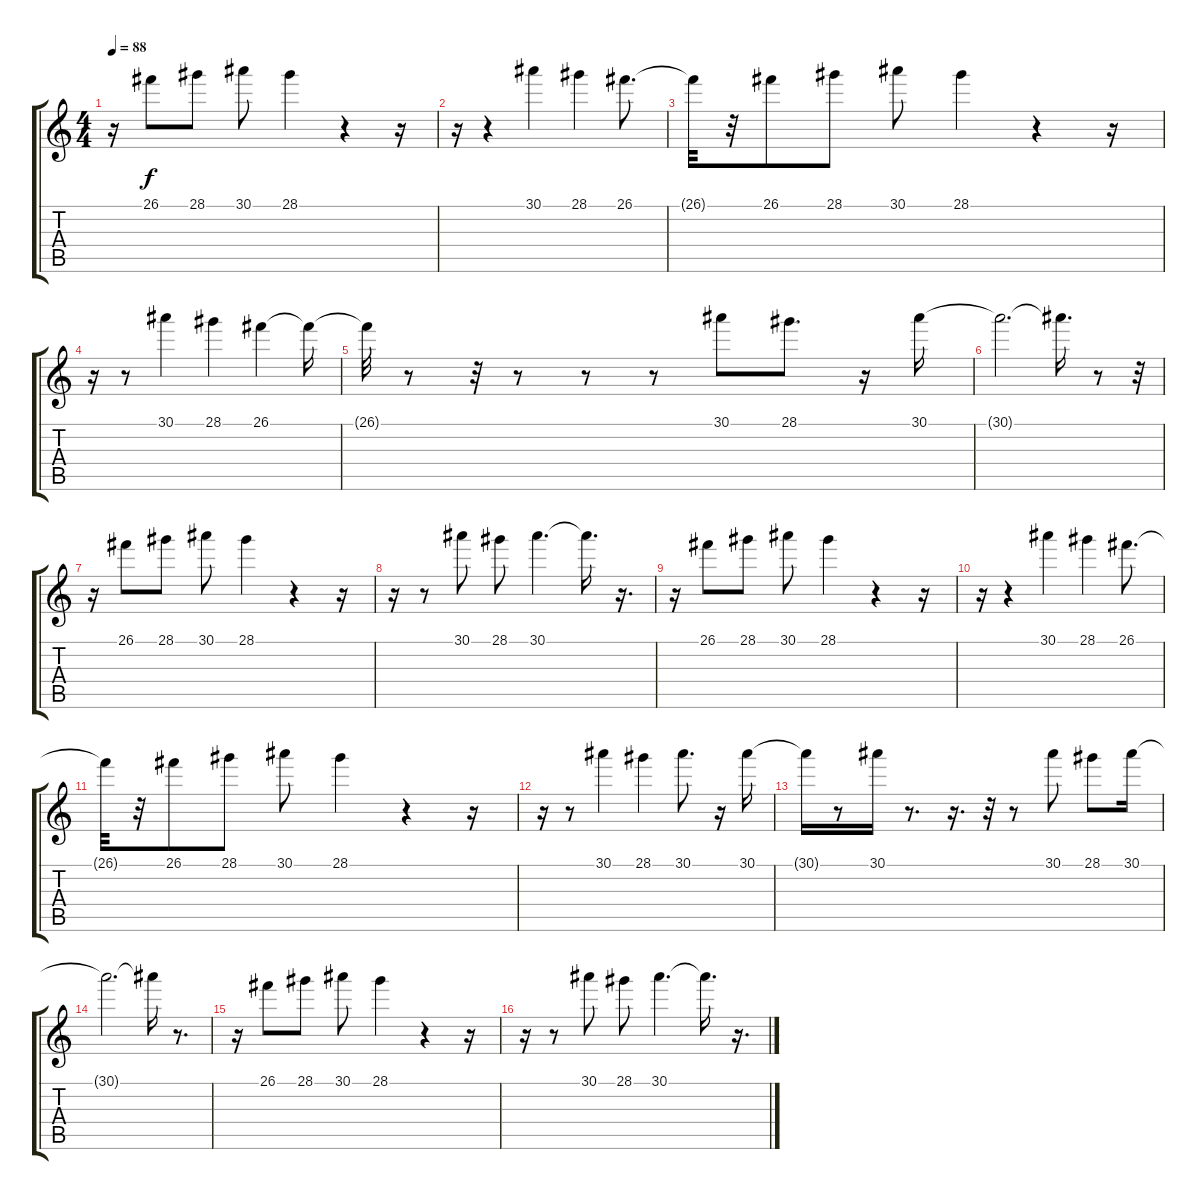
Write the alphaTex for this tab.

\track "" {instrument fx3crystal}
\staff {score tabs}
\tuning (E4 B3 G3 D3 A2 E2) {hide}
\ts (4 4)
\tempo 88
\clef g2
\ks c
r.16{dy f} 26.1.8 28.1.8 30.1.8 28.1.4 r.4 r.16 |
r.16 r.4 30.1.4 28.1.4 26.1.8{d} |
26.1{t}.32 r.32 26.1.8 28.1.8 30.1.8 28.1.4 r.4 r.16 |
r.16 r.8 30.1.4 28.1.4 26.1.4 26.1{t}.16 |
26.1{t}.32 r.8 r.32 r.8 r.8 r.8 30.1.8 28.1.8{d} r.16 30.1.16 |
30.1{t}.2{d} 30.1{t}.16{d} r.8 r.32 |
r.16 26.1.8 28.1.8 30.1.8 28.1.4 r.4 r.16 |
r.16 r.8 30.1.8 28.1.8 30.1.4{d} 30.1{t}.16{d} r.16{d} |
r.16 26.1.8 28.1.8 30.1.8 28.1.4 r.4 r.16 |
r.16 r.4 30.1.4 28.1.4 26.1.8{d} |
26.1{t}.32 r.32 26.1.8 28.1.8 30.1.8 28.1.4 r.4 r.16 |
r.16 r.8 30.1.4 28.1.4 30.1.8{d} r.16 30.1.16 |
30.1{t}.16 r.8 30.1.16 r.8{d} r.16{d} r.32 r.8 30.1.8 28.1.8 30.1.16 |
30.1{t}.2{d} 30.1{t}.16 r.8{d} |
r.16 26.1.8 28.1.8 30.1.8 28.1.4 r.4 r.16 |
r.16 r.8 30.1.8 28.1.8 30.1.4{d} 30.1{t}.16{d} r.16{d}
